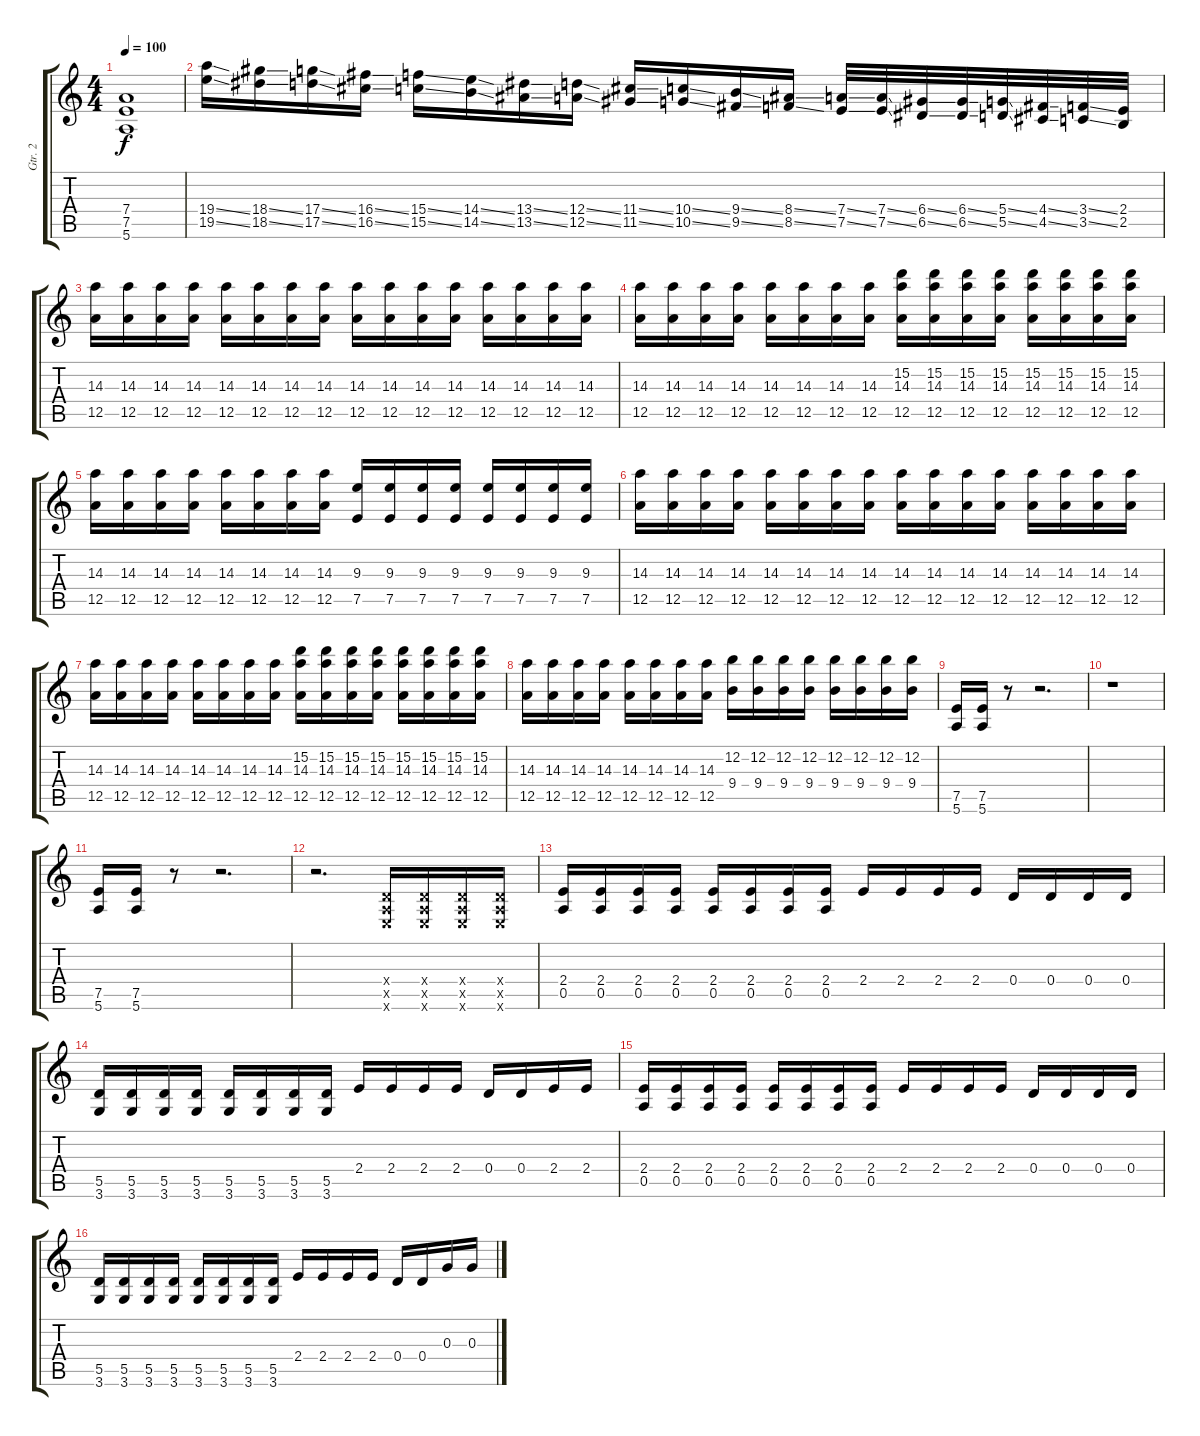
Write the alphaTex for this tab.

\track ("Gtr. 2" "Gtr. 2") {instrument distortionguitar}
\staff {score tabs}
\tuning (E4 B3 G3 D3 A2 E2) {hide}
\ts (4 4)
\tempo 100
\clef g2
\ks c
(7.4 7.5 5.6).1{dy f} |
(19.4{ss} 19.5{ss}).16{instrument guitarfretnoise} (18.4{ss} 18.5{ss}).16 (17.4{ss} 17.5{ss}).16 (16.4{ss} 16.5{ss}).16 (15.4{ss} 15.5{ss}).16 (14.4{ss} 14.5{ss}).16 (13.4{ss} 13.5{ss}).16 (12.4{ss} 12.5{ss}).16 (11.4{ss} 11.5{ss}).16 (10.4{ss} 10.5{ss}).16 (9.4{ss} 9.5{ss}).16 (8.4{ss} 8.5{ss}).16 (7.4{ss} 7.5{ss}).32 (7.4{ss} 7.5{ss}).32 (6.4{ss} 6.5{ss}).32 (6.4{ss} 6.5{ss}).32 (5.4{ss} 5.5{ss}).32 (4.4{ss} 4.5{ss}).32 (3.4{ss} 3.5{ss}).32 (2.4 2.5).32 |
(14.3 12.5).16{instrument distortionguitar} (14.3 12.5).16 (14.3 12.5).16 (14.3 12.5).16 (14.3 12.5).16 (14.3 12.5).16 (14.3 12.5).16 (14.3 12.5).16 (14.3 12.5).16 (14.3 12.5).16 (14.3 12.5).16 (14.3 12.5).16 (14.3 12.5).16 (14.3 12.5).16 (14.3 12.5).16 (14.3 12.5).16 |
(14.3 12.5).16 (14.3 12.5).16 (14.3 12.5).16 (14.3 12.5).16 (14.3 12.5).16 (14.3 12.5).16 (14.3 12.5).16 (14.3 12.5).16 (15.2 14.3 12.5).16 (15.2 14.3 12.5).16 (15.2 14.3 12.5).16 (15.2 14.3 12.5).16 (15.2 14.3 12.5).16 (15.2 14.3 12.5).16 (15.2 14.3 12.5).16 (15.2 14.3 12.5).16 |
(14.3 12.5).16 (14.3 12.5).16 (14.3 12.5).16 (14.3 12.5).16 (14.3 12.5).16 (14.3 12.5).16 (14.3 12.5).16 (14.3 12.5).16 (9.3 7.5).16 (9.3 7.5).16 (9.3 7.5).16 (9.3 7.5).16 (9.3 7.5).16 (9.3 7.5).16 (9.3 7.5).16 (9.3 7.5).16 |
(14.3 12.5).16{instrument distortionguitar} (14.3 12.5).16 (14.3 12.5).16 (14.3 12.5).16 (14.3 12.5).16 (14.3 12.5).16 (14.3 12.5).16 (14.3 12.5).16 (14.3 12.5).16 (14.3 12.5).16 (14.3 12.5).16 (14.3 12.5).16 (14.3 12.5).16 (14.3 12.5).16 (14.3 12.5).16 (14.3 12.5).16 |
(14.3 12.5).16 (14.3 12.5).16 (14.3 12.5).16 (14.3 12.5).16 (14.3 12.5).16 (14.3 12.5).16 (14.3 12.5).16 (14.3 12.5).16 (15.2 14.3 12.5).16 (15.2 14.3 12.5).16 (15.2 14.3 12.5).16 (15.2 14.3 12.5).16 (15.2 14.3 12.5).16 (15.2 14.3 12.5).16 (15.2 14.3 12.5).16 (15.2 14.3 12.5).16 |
(14.3 12.5).16 (14.3 12.5).16 (14.3 12.5).16 (14.3 12.5).16 (14.3 12.5).16 (14.3 12.5).16 (14.3 12.5).16 (14.3 12.5).16 (12.2 9.4).16 (12.2 9.4).16 (12.2 9.4).16 (12.2 9.4).16 (12.2 9.4).16 (12.2 9.4).16 (12.2 9.4).16 (12.2 9.4).16 |
(7.5 5.6).16 (7.5 5.6).16 r.8 r.2{d} |
r.1 |
(7.5 5.6).16 (7.5 5.6).16 r.8 r.2{d} |
r.2{d} (0.4{x} 0.5{x} 0.6{x}).16 (0.4{x} 0.5{x} 0.6{x}).16 (0.4{x} 0.5{x} 0.6{x}).16 (0.4{x} 0.5{x} 0.6{x}).16 |
(2.4 0.5).16{instrument distortionguitar} (2.4 0.5).16 (2.4 0.5).16 (2.4 0.5).16 (2.4 0.5).16 (2.4 0.5).16 (2.4 0.5).16 (2.4 0.5).16 2.4.16 2.4.16 2.4.16 2.4.16 0.4.16 0.4.16 0.4.16 0.4.16 |
(5.5 3.6).16 (5.5 3.6).16 (5.5 3.6).16 (5.5 3.6).16 (5.5 3.6).16 (5.5 3.6).16 (5.5 3.6).16 (5.5 3.6).16 2.4.16 2.4.16 2.4.16 2.4.16 0.4.16 0.4.16 2.4.16 2.4.16 |
(2.4 0.5).16 (2.4 0.5).16 (2.4 0.5).16 (2.4 0.5).16 (2.4 0.5).16 (2.4 0.5).16 (2.4 0.5).16 (2.4 0.5).16 2.4.16 2.4.16 2.4.16 2.4.16 0.4.16 0.4.16 0.4.16 0.4.16 |
(5.5 3.6).16 (5.5 3.6).16 (5.5 3.6).16 (5.5 3.6).16 (5.5 3.6).16 (5.5 3.6).16 (5.5 3.6).16 (5.5 3.6).16 2.4.16 2.4.16 2.4.16 2.4.16 0.4.16 0.4.16 0.3.16 0.3.16
